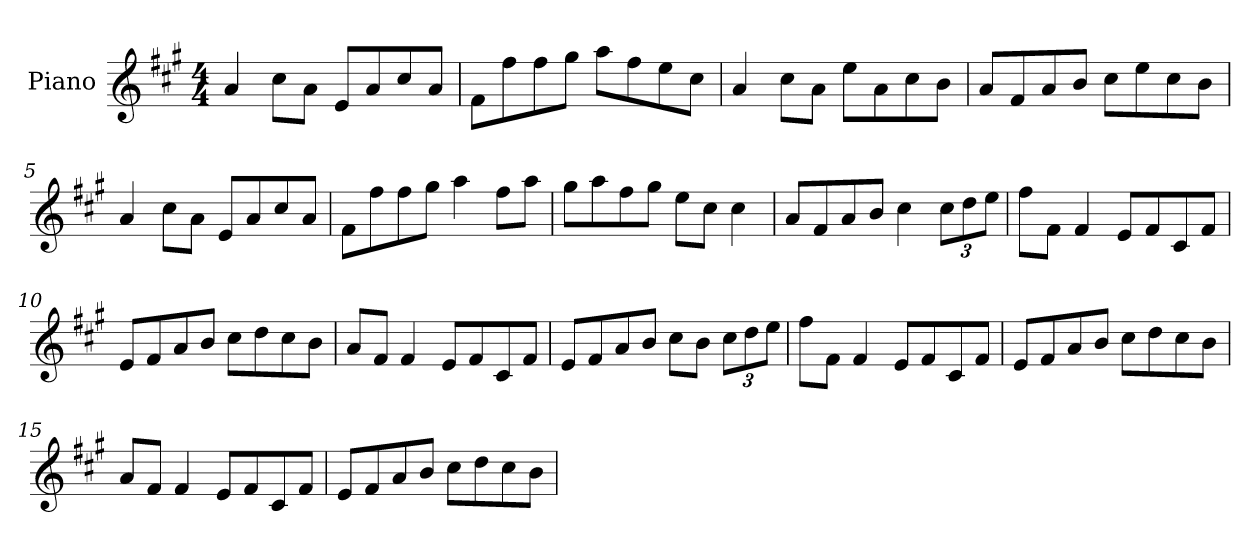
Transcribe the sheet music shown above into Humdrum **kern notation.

**kern
*part1
*staff1
*I"Piano
*I'Pno
*clefG2
*k[f#c#g#]
*A:
*M4/4
=1
4a/
8cc#\L
8a\J
8e/L
8a/
8cc#/
8a/J
=2
8f#\L
8ff#\
8ff#\
8gg#\J
8aa\L
8ff#\
8ee\
8cc#\J
=3
4a/
8cc#\L
8a\J
8ee\L
8a\
8cc#\
8b\J
=4
8a/L
8f#/
8a/
8b/J
8cc#\L
8ee\
8cc#\
8b\J
=5
4a/
8cc#\L
8a\J
8e/L
8a/
8cc#/
8a/J
=6
8f#\L
8ff#\
8ff#\
8gg#\J
4aa\
8ff#\L
8aa\J
=7
8gg#\L
8aa\
8ff#\
8gg#\J
8ee\L
8cc#\J
4cc#\
=8
8a/L
8f#/
8a/
8b/J
4cc#\
12cc#\L
12dd\
12ee\J
=9
8ff#\L
8f#\J
4f#/
8e/L
8f#/
8c#/
8f#/J
=10
8e/L
8f#/
8a/
8b/J
8cc#\L
8dd\
8cc#\
8b\J
=11
8a/L
8f#/J
4f#/
8e/L
8f#/
8c#/
8f#/J
=12
8e/L
8f#/
8a/
8b/J
8cc#\L
8b\J
12cc#\L
12dd\
12ee\J
=13
8ff#\L
8f#\J
4f#/
8e/L
8f#/
8c#/
8f#/J
=14
8e/L
8f#/
8a/
8b/J
8cc#\L
8dd\
8cc#\
8b\J
=15
8a/L
8f#/J
4f#/
8e/L
8f#/
8c#/
8f#/J
=16
8e/L
8f#/
8a/
8b/J
8cc#\L
8dd\
8cc#\
8b\J
=
*-
